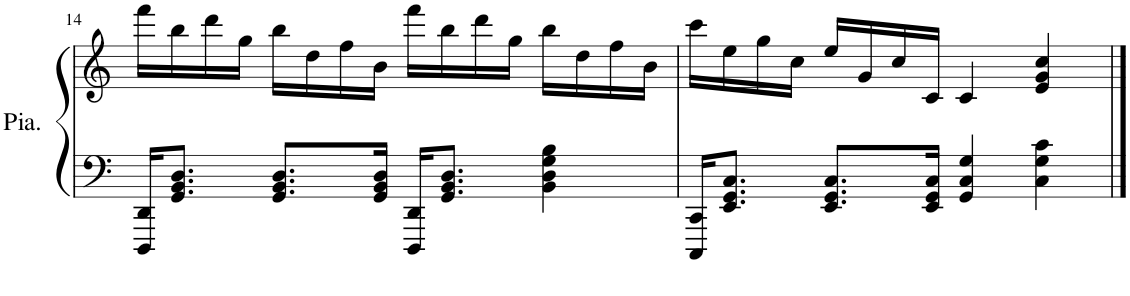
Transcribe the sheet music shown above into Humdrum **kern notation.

**kern	**kern
*part1	*part1
*staff2	*staff1
*I"Piano	*
*I'Pia.	*
!!LO:PB:g=z
*clefF4	*clefF4
*k[]	*k[]
*M4/4	*M4/4
=14	=14
16DDD/ 16DD/KL	16fff\LL
8.GG/ 8.BB/ 8.D/J	16bb\
.	16ddd\
.	16gg\JJ
8.GG/ 8.BB/ 8.D/L	16bb\LL
.	16dd\
.	16ff\
16GG/ 16BB/ 16D/Jk	16b\JJ
16DDD/ 16DD/KL	16fff\LL
8.GG/ 8.BB/ 8.D/J	16bb\
.	16ddd\
.	16gg\JJ
4BB\ 4D\ 4G\ 4B\	16bb\LL
.	16dd\
.	16ff\
.	16b\JJ
=15	=15
16CCC/ 16CC/KL	16ccc\LL
8.EE/ 8.GG/ 8.C/J	16ee\
.	16gg\
.	16cc\JJ
8.EE/ 8.GG/ 8.C/L	16ee/LL
.	16g/
.	16cc/
16EE/ 16GG/ 16C/Jk	16c/JJ
4GG/ 4C/ 4G/	4c/
4C\ 4G\ 4c\	4e/ 4g/ 4cc/
==	==
*-	*-
